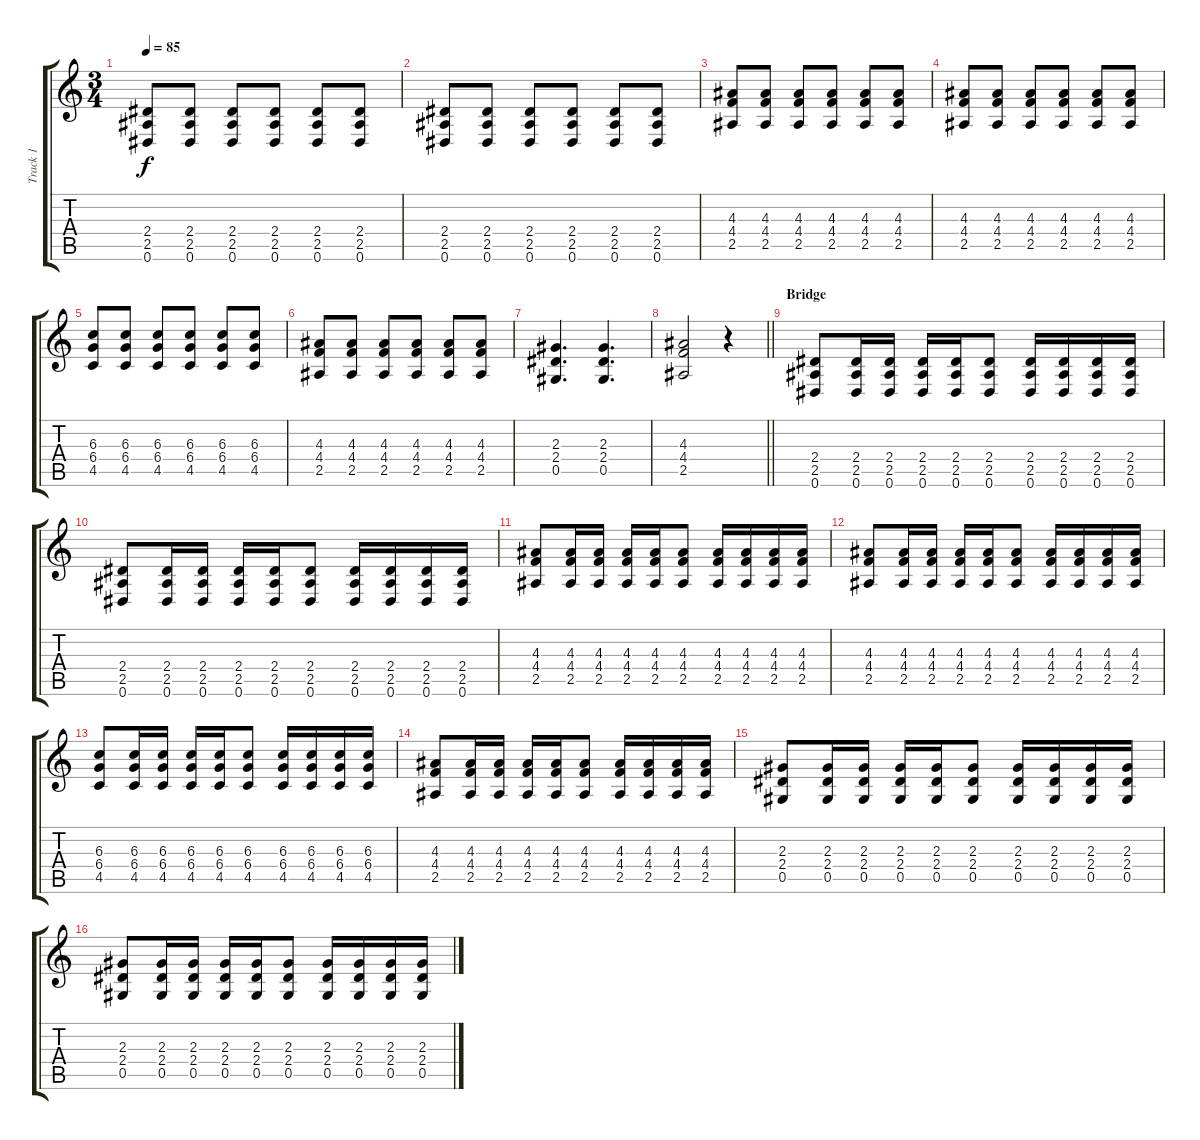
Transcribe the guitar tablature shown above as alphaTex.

\track ("Track 1" "Track 1") {instrument distortionguitar}
\staff {score tabs}
\tuning (Eb4 Bb3 Gb3 Db3 Ab2 Eb2) {hide}
\ts (3 4)
\tempo 85
\clef g2
\ks c
(2.4 2.5 0.6).8{dy f} (2.4 2.5 0.6).8 (2.4 2.5 0.6).8 (2.4 2.5 0.6).8 (2.4 2.5 0.6).8 (2.4 2.5 0.6).8 |
(2.4 2.5 0.6).8 (2.4 2.5 0.6).8 (2.4 2.5 0.6).8 (2.4 2.5 0.6).8 (2.4 2.5 0.6).8 (2.4 2.5 0.6).8 |
(4.3 4.4 2.5).8 (4.3 4.4 2.5).8 (4.3 4.4 2.5).8 (4.3 4.4 2.5).8 (4.3 4.4 2.5).8 (4.3 4.4 2.5).8 |
(4.3 4.4 2.5).8 (4.3 4.4 2.5).8 (4.3 4.4 2.5).8 (4.3 4.4 2.5).8 (4.3 4.4 2.5).8 (4.3 4.4 2.5).8 |
(6.3 6.4 4.5).8 (6.3 6.4 4.5).8 (6.3 6.4 4.5).8 (6.3 6.4 4.5).8 (6.3 6.4 4.5).8 (6.3 6.4 4.5).8 |
(4.3 4.4 2.5).8 (4.3 4.4 2.5).8 (4.3 4.4 2.5).8 (4.3 4.4 2.5).8 (4.3 4.4 2.5).8 (4.3 4.4 2.5).8 |
(2.3 2.4 0.5).4{d} (2.3 2.4 0.5).4{d} |
\barLineRight lightlight
(4.3 4.4 2.5).2 r.4 |
\section ("" "Bridge")
(2.4 2.5 0.6).8{instrument acousticguitarsteel} (2.4 2.5 0.6).16 (2.4 2.5 0.6).16 (2.4 2.5 0.6).16 (2.4 2.5 0.6).16 (2.4 2.5 0.6).8 (2.4 2.5 0.6).16 (2.4 2.5 0.6).16 (2.4 2.5 0.6).16 (2.4 2.5 0.6).16 |
(2.4 2.5 0.6).8 (2.4 2.5 0.6).16 (2.4 2.5 0.6).16 (2.4 2.5 0.6).16 (2.4 2.5 0.6).16 (2.4 2.5 0.6).8 (2.4 2.5 0.6).16 (2.4 2.5 0.6).16 (2.4 2.5 0.6).16 (2.4 2.5 0.6).16 |
(4.3 4.4 2.5).8 (4.3 4.4 2.5).16 (4.3 4.4 2.5).16 (4.3 4.4 2.5).16 (4.3 4.4 2.5).16 (4.3 4.4 2.5).8 (4.3 4.4 2.5).16 (4.3 4.4 2.5).16 (4.3 4.4 2.5).16 (4.3 4.4 2.5).16 |
(4.3 4.4 2.5).8 (4.3 4.4 2.5).16 (4.3 4.4 2.5).16 (4.3 4.4 2.5).16 (4.3 4.4 2.5).16 (4.3 4.4 2.5).8 (4.3 4.4 2.5).16 (4.3 4.4 2.5).16 (4.3 4.4 2.5).16 (4.3 4.4 2.5).16 |
(6.3 6.4 4.5).8 (6.3 6.4 4.5).16 (6.3 6.4 4.5).16 (6.3 6.4 4.5).16 (6.3 6.4 4.5).16 (6.3 6.4 4.5).8 (6.3 6.4 4.5).16 (6.3 6.4 4.5).16 (6.3 6.4 4.5).16 (6.3 6.4 4.5).16 |
(4.3 4.4 2.5).8 (4.3 4.4 2.5).16 (4.3 4.4 2.5).16 (4.3 4.4 2.5).16 (4.3 4.4 2.5).16 (4.3 4.4 2.5).8 (4.3 4.4 2.5).16 (4.3 4.4 2.5).16 (4.3 4.4 2.5).16 (4.3 4.4 2.5).16 |
(2.3 2.4 0.5).8 (2.3 2.4 0.5).16 (2.3 2.4 0.5).16 (2.3 2.4 0.5).16 (2.3 2.4 0.5).16 (2.3 2.4 0.5).8 (2.3 2.4 0.5).16 (2.3 2.4 0.5).16 (2.3 2.4 0.5).16 (2.3 2.4 0.5).16 |
(2.3 2.4 0.5).8 (2.3 2.4 0.5).16 (2.3 2.4 0.5).16 (2.3 2.4 0.5).16 (2.3 2.4 0.5).16 (2.3 2.4 0.5).8 (2.3 2.4 0.5).16 (2.3 2.4 0.5).16 (2.3 2.4 0.5).16 (2.3 2.4 0.5).16
